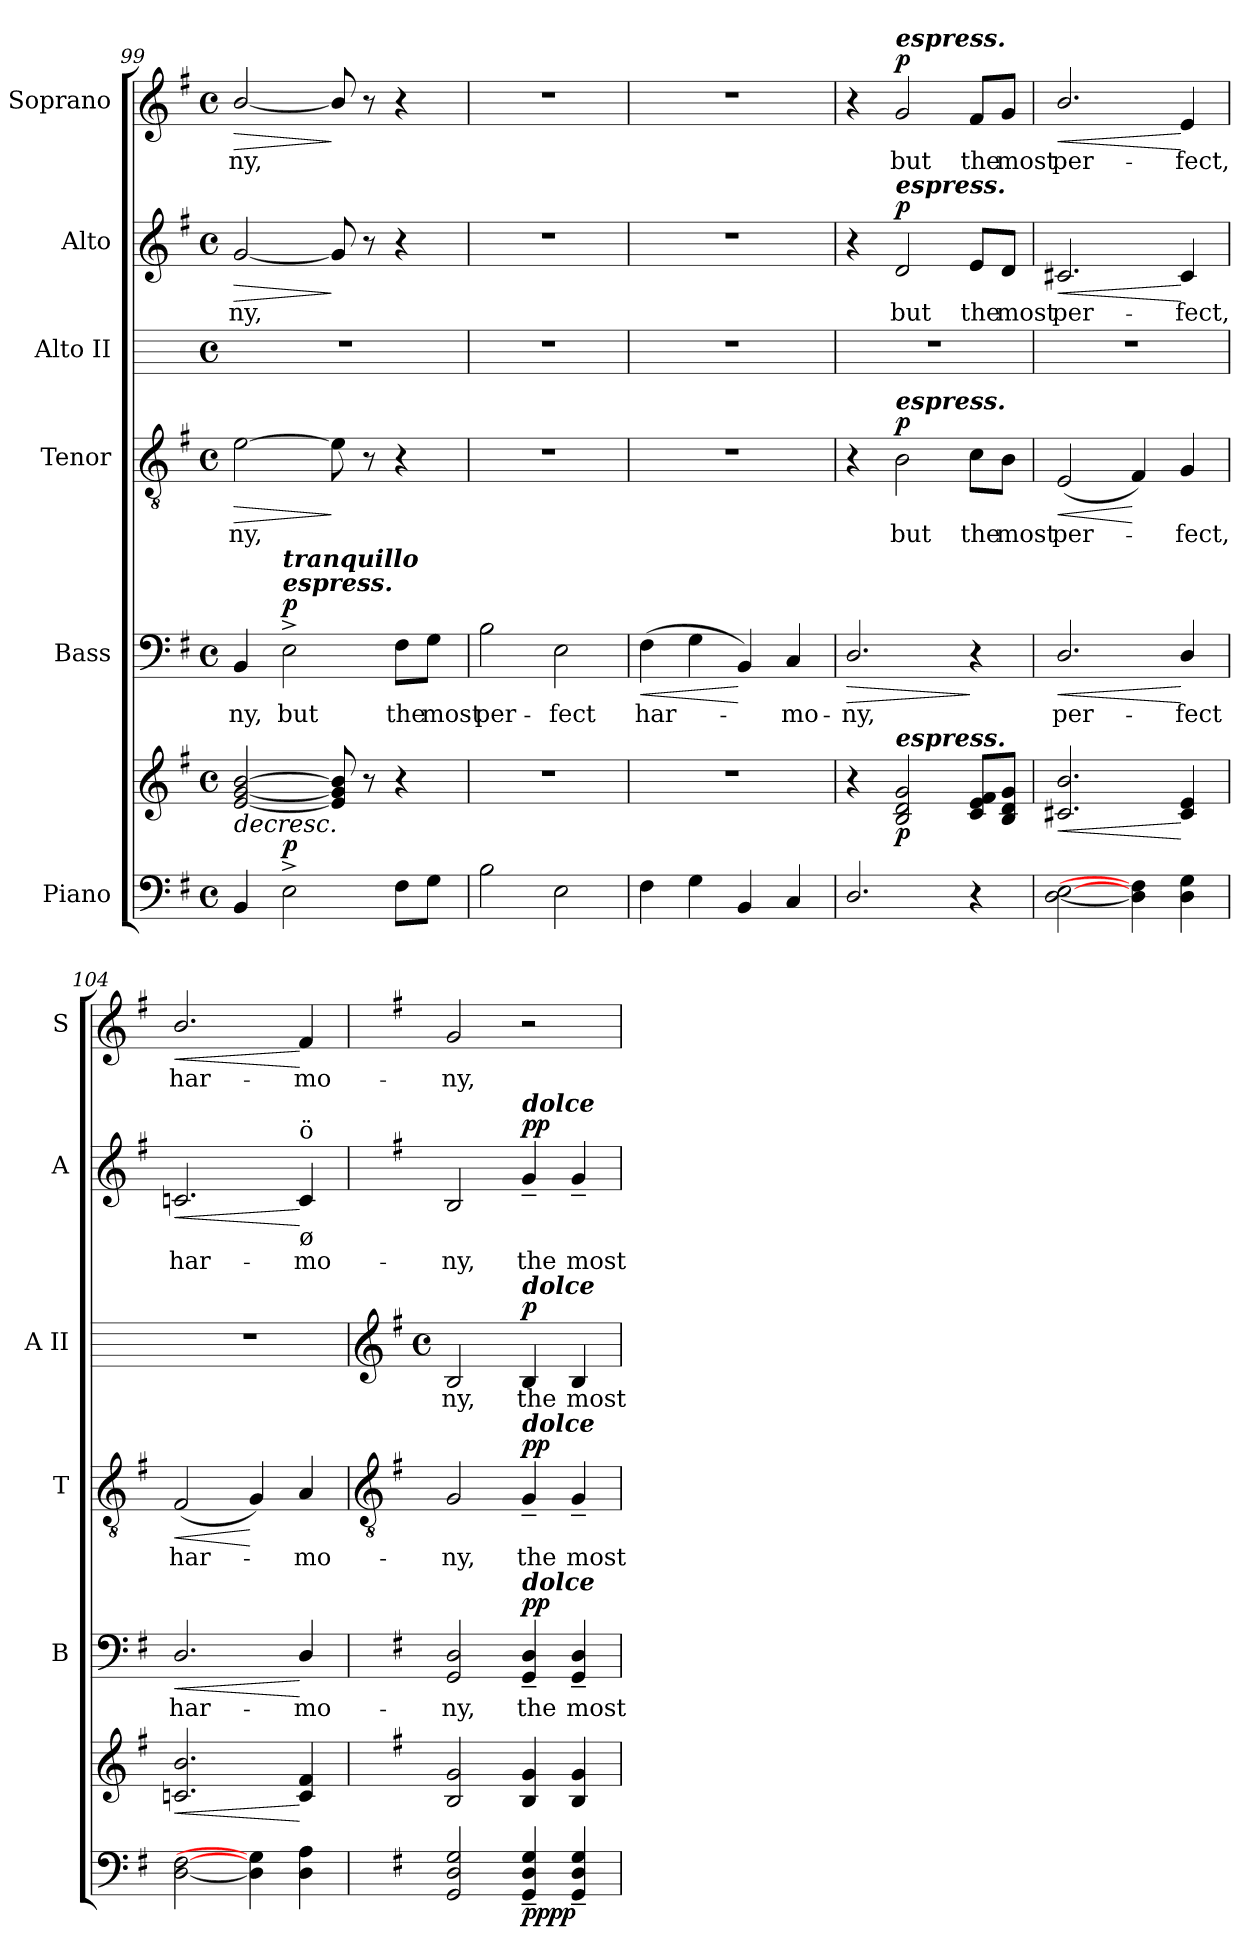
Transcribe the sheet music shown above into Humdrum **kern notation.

**kern	**kern	**dynam	**kern	**text	**dynam	**kern	**text	**dynam	**kern	**text	**dynam	**kern	**text	**dynam	**kern	**text	**dynam
*part6	*part6	*part6	*part5	*part5	*part5	*part4	*part4	*part4	*part3	*part3	*part3	*part2	*part2	*part2	*part1	*part1	*part1
*staff7	*staff6	*staff6/7	*staff5	*staff5	*staff5	*staff4	*staff4	*staff4	*staff3	*staff3	*staff3	*staff2	*staff2	*staff2	*staff1	*staff1	*staff1
*I"Piano	*	*	*I"Bass	*	*	*I"Tenor	*	*	*I"Alto II	*	*	*I"Alto	*	*	*I"Soprano	*	*
*	*	*	*I'B	*	*	*I'T	*	*	*I'A II	*	*	*I'A	*	*	*I'S	*	*
!!LO:LB:g=z
*clefF4	*clefG2	*	*clefF4	*	*	*clefGv2	*	*	*	*	*	*clefG2	*	*	*clefG2	*	*
*k[f#]	*k[f#]	*	*k[f#]	*	*	*k[f#]	*	*	*	*	*	*k[f#]	*	*	*k[f#]	*	*
*G:	*G:	*	*G:	*	*	*G:	*	*	*	*	*	*G:	*	*	*G:	*	*
*M4/4	*M4/4	*	*M4/4	*	*	*M4/4	*	*	*M4/4	*	*	*M4/4	*	*	*M4/4	*	*
*met(c)	*met(c)	*	*met(c)	*	*	*met(c)	*	*	*met(c)	*	*	*met(c)	*	*	*met(c)	*	*
=99	=99	=99	=99	=99	=99	=99	=99	=99	=99	=99	=99	=99	=99	=99	=99	=99	=99
!	!	!LO:HP:b	!	!LO:LY:b	!	!	!LO:LY:b	!LO:HP:b	!	!	!	!	!LO:LY:b	!LO:HP:b	!	!LO:LY:b	!LO:HP:b
4BB	[2e/ [2g/ [2b/	>	4BB	-ny,	.	[2e\	-ny,	>	1r	.	.	[2g/	-ny,	>	[2b/	-ny,	>
!	!	!	!LO:TX:a:Bi:t=espress.	!	!	!	!	!	!	!	!	!	!	!	!	!	!
!	!	!	!LO:TX:a:Bi:t=tranquillo	!	!	!	!	!	!	!	!	!	!	!	!	!	!
!	!	!LO:DY:a=2	!	!LO:LY:b	!LO:DY:b	!	!	!	!	!	!	!	!	!	!	!	!
2E^	.	p	2E^	but	p	.	.	.	.	.	.	.	.	.	.	.	.
.	8e/] 8g/] 8b/]	]	.	.	.	8e\]	.	]	.	.	.	8g/]	.	]	8b/]	.	]
.	8r	.	.	.	.	8r	.	.	.	.	.	8r	.	.	8r	.	.
!	!	!	!	!LO:LY:b	!	!	!	!	!	!	!	!	!	!	!	!	!
8F#L	4r	.	8F#\L	the	.	4r	.	.	.	.	.	4r	.	.	4r	.	.
!	!	!	!	!LO:LY:b	!	!	!	!	!	!	!	!	!	!	!	!	!
8GJ	.	.	8G\J	most	.	.	.	.	.	.	.	.	.	.	.	.	.
=100	=100	=100	=100	=100	=100	=100	=100	=100	=100	=100	=100	=100	=100	=100	=100	=100	=100
!	!	!	!	!LO:LY:b	!	!	!	!	!	!	!	!	!	!	!	!	!
2B	1r	.	2B	per-	.	1r	.	.	1r	.	.	1r	.	.	1r	.	.
!	!	!	!	!LO:LY:b	!	!	!	!	!	!	!	!	!	!	!	!	!
2E	.	.	2E	-fect	.	.	.	.	.	.	.	.	.	.	.	.	.
=101	=101	=101	=101	=101	=101	=101	=101	=101	=101	=101	=101	=101	=101	=101	=101	=101	=101
!	!	!	!	!LO:LY:b	!LO:HP:b	!	!	!	!	!	!	!	!	!	!	!	!
4F#	1r	.	(>4F#	har-	<	1r	.	.	1r	.	.	1r	.	.	1r	.	.
4G	.	.	4G	.	.	.	.	.	.	.	.	.	.	.	.	.	.
4BB	.	.	4BB)	.	[	.	.	.	.	.	.	.	.	.	.	.	.
!	!	!	!	!LO:LY:b	!	!	!	!	!	!	!	!	!	!	!	!	!
4C	.	.	4C	mo-	.	.	.	.	.	.	.	.	.	.	.	.	.
=102	=102	=102	=102	=102	=102	=102	=102	=102	=102	=102	=102	=102	=102	=102	=102	=102	=102
!	!	!	!	!LO:LY:b	!LO:HP:b	!	!	!	!	!	!	!	!	!	!	!	!
2.D/	4r	.	2.D/	-ny,	>	4r	.	.	1r	.	.	4r	.	.	4r	.	.
!	!	!	!	!	!	!	!	!	!	!	!	!	!	!	!LO:TX:a:Bi:t=espress.	!	!
!	!	!	!	!	!	!	!	!	!	!	!	!LO:TX:a:Bi:t=espress.	!	!	!	!	!
!	!	!	!	!	!	!LO:TX:a:Bi:t=espress.	!	!	!	!	!	!	!	!	!	!	!
!	!LO:TX:a:Bi:t=espress.	!	!	!	!	!	!	!	!	!	!	!	!	!	!	!	!
!	!	!LO:DY:b	!	!	!	!	!LO:LY:b	!LO:DY:b	!	!	!	!	!LO:LY:b	!LO:DY:b	!	!LO:LY:b	!LO:DY:b
.	2B 2d 2g	p	.	.	.	2B	but	p	.	.	.	2d	but	p	2g	but	p
!	!	!	!	!	!	!	!LO:LY:b	!	!	!	!	!	!LO:LY:b	!	!	!LO:LY:b	!
4r	8c 8e 8f#L	.	4r	.	]	8c\L	the	.	.	.	.	8e/L	the	.	8f#/L	the	.
!	!	!	!	!	!	!	!LO:LY:b	!	!	!	!	!	!LO:LY:b	!	!	!LO:LY:b	!
.	8B 8d 8gJ	.	.	.	.	8B\J	most	.	.	.	.	8d/J	most	.	8g/J	most	.
=103	=103	=103	=103	=103	=103	=103	=103	=103	=103	=103	=103	=103	=103	=103	=103	=103	=103
!	!	!LO:HP:b	!	!	!	!	!	!	!	!	!	!	!	!	!	!	!
!	!	!LO:HP:n=1:b	!	!LO:LY:b	!LO:HP:b	!	!	!	!	!	!	!	!	!	!	!	!
!	!	!	!	!	!LO:HP:n=1:b	!	!LO:LY:b	!LO:HP:b	!	!	!	!	!	!	!	!	!
!	!	!	!	!	!	!	!	!LO:HP:n=1:b	!	!	!	!	!LO:LY:b	!LO:HP:b	!	!	!
!	!	!	!	!	!	!	!	!	!	!	!	!	!	!LO:HP:n=1:b	!	!LO:LY:b	!LO:HP:b
!	!	!	!	!	!	!	!	!	!	!	!	!	!	!	!	!	!LO:HP:n=1:b
[2D\ [2E\	2.c#X/ 2.b/	< >	2.D/	per-	< >	(<2E/	per-	< >	1r	.	.	2.c#X/	per-	< >	2.b/	per-	< >
4D\] 4F#\]	.	.	.	.	.	4F#)	.	[	.	.	.	.	.	.	.	.	.
!	!	!	!	!LO:LY:b	!	!	!LO:LY:b	!	!	!	!	!	!LO:LY:b	!	!	!LO:LY:b	!
4D\ 4G\	4c# 4e	[	4D/	-fect	[	4G	fect,	]	.	.	.	4c#	-fect,	[	4e	-fect,	[
.	.	]	.	.	]	.	.	.	.	.	.	.	.	]	.	.	]
=104	=104	=104	=104	=104	=104	=104	=104	=104	=104	=104	=104	=104	=104	=104	=104	=104	=104
!	!	!LO:HP:b	!	!	!	!	!	!	!	!	!	!	!	!	!	!	!
!	!	!LO:HP:n=1:b	!	!LO:LY:b	!LO:HP:b	!	!	!	!	!	!	!	!	!	!	!	!
!	!	!	!	!	!LO:HP:n=1:b	!	!LO:LY:b	!LO:HP:b	!	!	!	!	!	!	!	!	!
!	!	!	!	!	!	!	!	!LO:HP:n=1:b	!	!	!	!	!LO:LY:b	!LO:HP:b	!	!	!
!	!	!	!	!	!	!	!	!	!	!	!	!	!	!LO:HP:n=1:b	!	!LO:LY:b	!LO:HP:b
!	!	!	!	!	!	!	!	!	!	!	!	!	!	!	!	!	!LO:HP:n=1:b
[2D\ [2F#\	2.cn/ 2.b/	< >	2.D/	har-	< >	(<2F#/	har-	< >	1r	.	.	2.cn/	har-	< >	2.b/	har-	< >
4D] 4G]	.	.	.	.	.	4G)	.	[	.	.	.	.	.	.	.	.	.
!	!	!	!	!	!	!	!	!	!	!	!	!LO:TX:b:t=ø	!	!	!	!	!
!	!	!	!	!	!	!	!	!	!	!	!	!LO:TX:a:t=ö	!	!	!	!	!
!	!	!	!	!LO:LY:b	!	!	!LO:LY:b	!	!	!	!	!	!LO:LY:b	!	!	!LO:LY:b	!
4D\ 4A\	4c 4f#	[	4D/	-mo-	[	4A	mo-	]	.	.	.	4c	-mo-	[	4f#	-mo-	[
.	.	]	.	.	]	.	.	.	.	.	.	.	.	]	.	.	]
!!LO:LB:g=z
=105	=105	=105	=105	=105	=105	=105	=105	=105	=105	=105	=105	=105	=105	=105	=105	=105	=105
*	*	*	*	*	*	*clefGv2	*	*	*clefG2	*	*	*	*	*	*	*	*
*	*	*	*	*	*	*	*	*	*k[f#]	*	*	*	*	*	*	*	*
*	*	*	*	*	*	*	*	*	*G:	*	*	*	*	*	*	*	*
*	*	*	*	*	*	*	*	*	*M4/4	*	*	*	*	*	*	*	*
*	*	*	*	*	*	*	*	*	*met(c)	*	*	*	*	*	*	*	*
*	*^	*	*	*	*	*	*	*	*	*	*	*	*	*	*	*	*
!	!	!	!	!	!LO:LY:b	!	!	!LO:LY:b	!	!	!LO:LY:b	!	!	!LO:LY:b	!	!	!LO:LY:b	!
2GG 2D 2G	2B/ 2g/	1ryy	.	2GG 2D	-ny,	.	2G	-ny,	.	2B	ny,	.	2B	-ny,	.	2g	-ny,	.
!	!	!	!	!	!	!	!	!	!	!	!	!	!LO:TX:a:Bi:t=dolce	!	!	!	!	!
!	!	!	!	!	!	!	!	!	!	!LO:TX:a:Bi:t=dolce	!	!	!	!	!	!	!	!
!	!	!	!	!	!	!	!LO:TX:a:Bi:t=dolce	!	!	!	!	!	!	!	!	!	!	!
!	!	!	!	!LO:TX:a:Bi:t=dolce	!	!	!	!	!	!	!	!	!	!	!	!	!	!
!	!	!	!LO:DY:b=2	!	!LO:LY:b	!	!	!LO:LY:b	!	!	!LO:LY:b	!	!	!LO:LY:b	!	!	!	!
!	!	!	!LO:DY:n=1:b	!	!	!LO:DY:b	!	!	!LO:DY:b	!	!	!LO:DY:b	!	!	!LO:DY:b	!	!	!
4GG~ 4D~ 4G~	4B/ 4g/	.	pp pp	4GG~ 4D~	the	pp	4G~	the	pp	4B	the	p	4g~	the	pp	2r	.	.
!	!	!	!	!	!LO:LY:b	!	!	!LO:LY:b	!	!	!LO:LY:b	!	!	!LO:LY:b	!	!	!	!
4GG~ 4D~ 4G~	4B/ 4g/	.	.	4GG~ 4D~	most	.	4G~	most	.	4B	most	.	4g~	most	.	.	.	.
*	*v	*v	*	*	*	*	*	*	*	*	*	*	*	*	*	*	*	*
=	=	=	=	=	=	=	=	=	=	=	=	=	=	=	=	=	=
*-	*-	*-	*-	*-	*-	*-	*-	*-	*-	*-	*-	*-	*-	*-	*-	*-	*-
